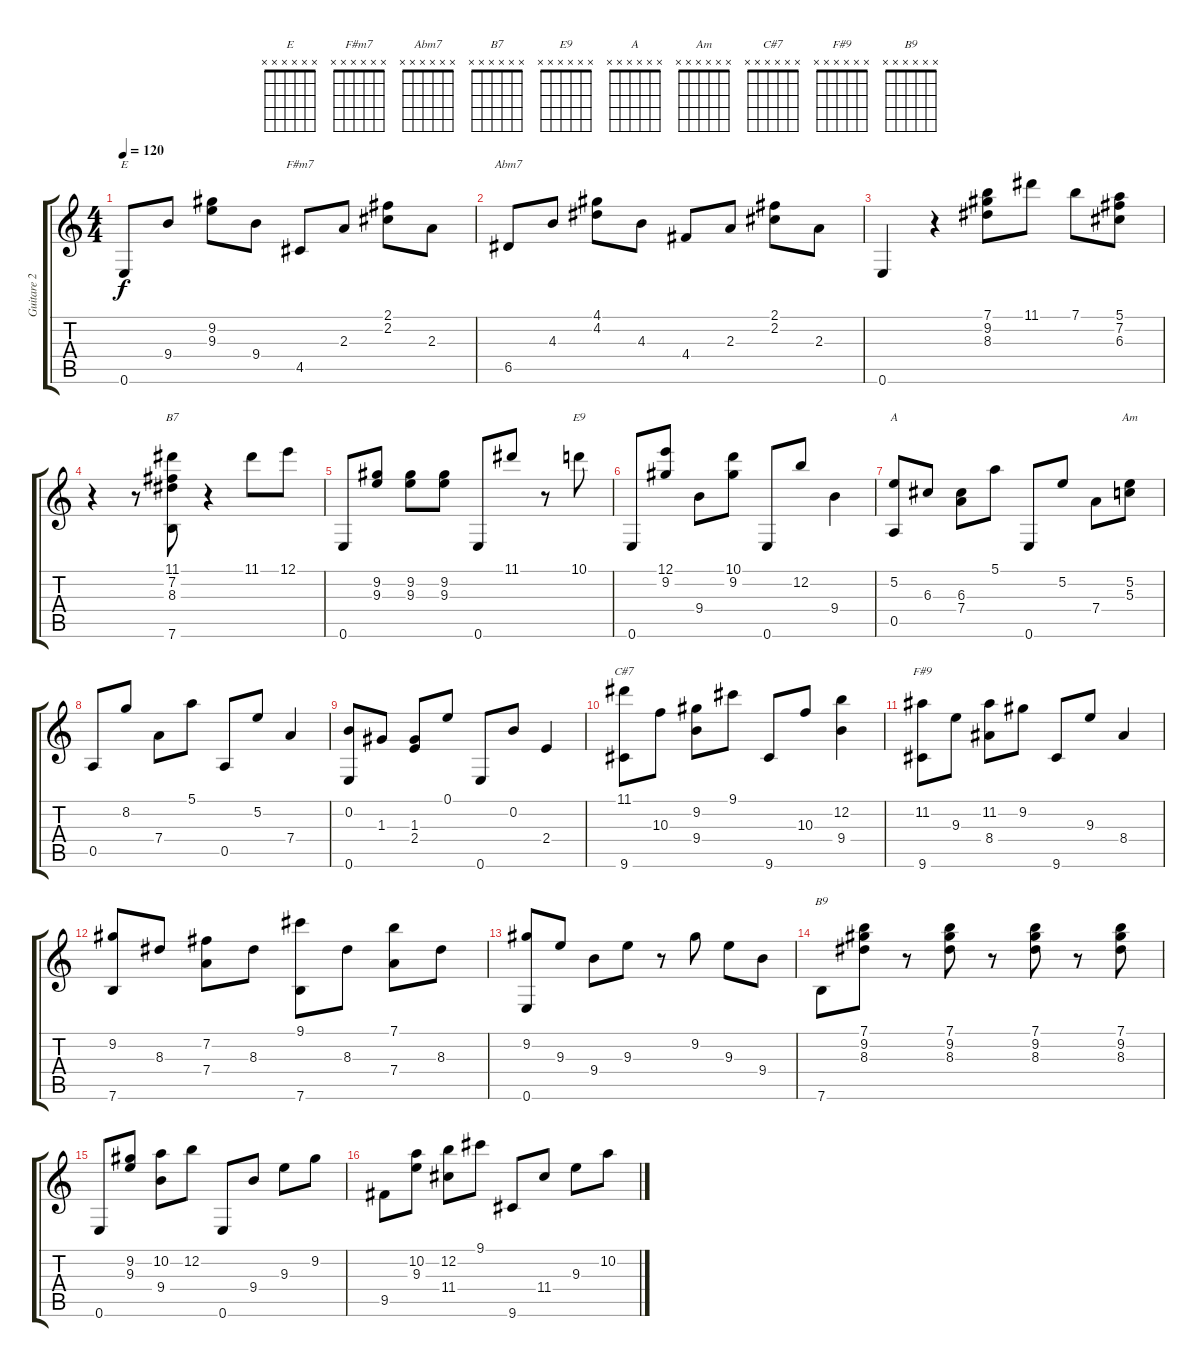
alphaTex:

\track ("Guitare 2" "Guitare 2") {instrument acousticguitarsteel}
\staff {score tabs}
\tuning (E4 B3 G3 D3 A2 E2) {hide}
\chord ("E" x x x x x x) {firstfret 0}
\chord ("F#m7" x x x x x x) {firstfret 0}
\chord ("Abm7" x x x x x x) {firstfret 0}
\chord ("B7" x x x x x x) {firstfret 0}
\chord ("E9" x x x x x x) {firstfret 0}
\chord ("A" x x x x x x) {firstfret 0}
\chord ("Am" x x x x x x) {firstfret 0}
\chord ("C#7" x x x x x x) {firstfret 0}
\chord ("F#9" x x x x x x) {firstfret 0}
\chord ("B9" x x x x x x) {firstfret 0}
\ts (4 4)
\tempo 120
\clef g2
\ks c
0.6.8{ch "E" dy f} 9.4.8 (9.2 9.3).8 9.4.8 4.5.8{ch "F#m7"} 2.3.8 (2.1 2.2).8 2.3.8 |
6.5.8{ch "Abm7"} 4.3.8 (4.1 4.2).8 4.3.8 4.4.8 2.3.8 (2.1 2.2).8 2.3.8 |
0.6.4 r.4 (7.1 9.2 8.3).8 11.1.8 7.1.8 (5.1 7.2 6.3).8 |
r.4 r.8 (11.1 7.2 8.3 7.6).8{ch "B7"} r.4 11.1.8 12.1.8 |
0.6.8 (9.2 9.3).8 (9.2 9.3).8 (9.2 9.3).8 0.6.8 11.1.8 r.8 10.1.8{ch "E9"} |
0.6.8 (12.1 9.2).8 9.4.8 (10.1 9.2).8 0.6.8 12.2.8 9.4.4 |
(5.2 0.5).8{ch "A"} 6.3.8 (6.3 7.4).8 5.1.8 0.6.8 5.2.8 7.4.8 (5.2 5.3).8{ch "Am"} |
0.5.8 8.2.8 7.4.8 5.1.8 0.5.8 5.2.8 7.4.4 |
(0.2 0.6).8 1.3.8 (1.3 2.4).8 0.1.8 0.6.8 0.2.8 2.4.4 |
(11.1 9.6).8{ch "C#7"} 10.3.8 (9.2 9.4).8 9.1.8 9.6.8 10.3.8 (12.2 9.4).4 |
(11.2 9.6).8{ch "F#9"} 9.3.8 (11.2 8.4).8 9.2.8 9.6.8 9.3.8 8.4.4 |
(9.2 7.6).8 8.3.8 (7.2 7.4).8 8.3.8 (9.1 7.6).8 8.3.8 (7.1 7.4).8 8.3.8 |
(9.2 0.6).8 9.3.8 9.4.8 9.3.8 r.8 9.2.8 9.3.8 9.4.8 |
7.6.8{ch "B9"} (7.1 9.2 8.3).8 r.8 (7.1 9.2 8.3).8 r.8 (7.1 9.2 8.3).8 r.8 (7.1 9.2 8.3).8 |
0.6.8 (9.2 9.3).8 (10.2 9.4).8 12.2.8 0.6.8 9.4.8 9.3.8 9.2.8 |
9.5.8 (10.2 9.3).8 (12.2 11.4).8 9.1.8 9.6.8 11.4.8 9.3.8 10.2.8
